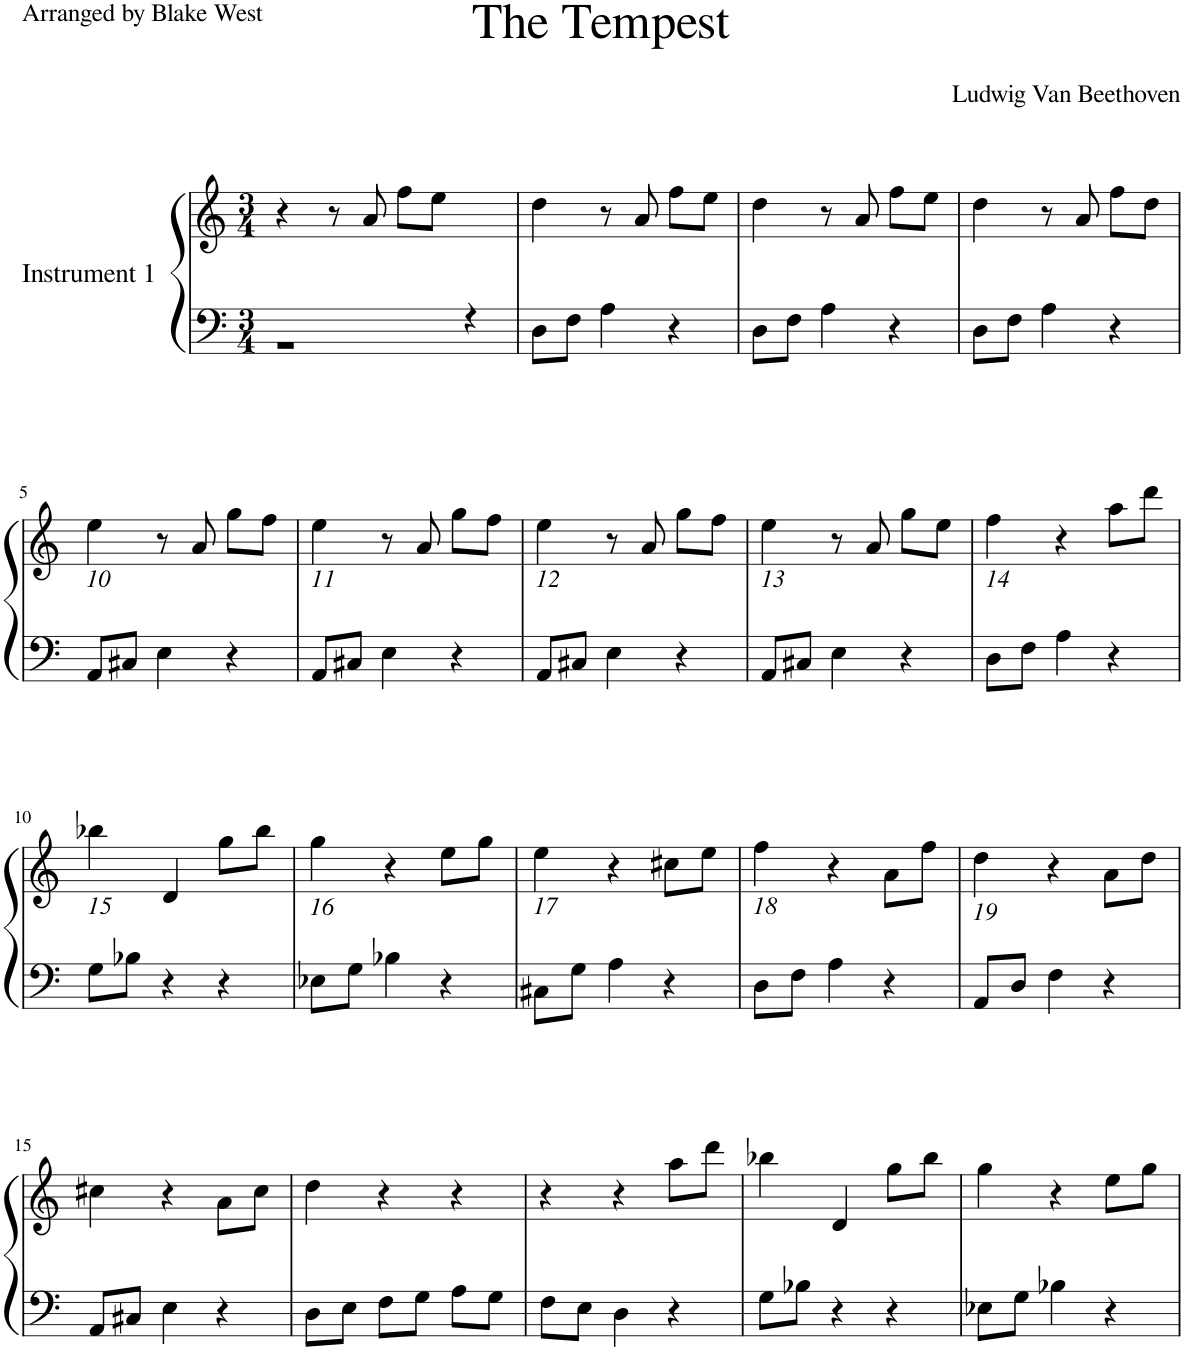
**kern	**kern
*part1	*part1
*staff2	*staff1
*I"Instrument 1	*
*clefF4	*clefG2
*k[]	*k[]
*M3/4	*M3/4
=1	=1
*^	*
2.ryy	2.r	4r
.	.	8r
.	.	8a/
.	.	8ff\L
.	.	8ee\J
4r	4ryy	4ryy
*v	*v	*
=2	=2
8D\L	4dd\
4r	.
.	8r
8F\J	8a/
4A\	8ff\L
.	8ee\J
4r	4ryy
=3	=3
8D\L	4dd\
8F\J	.
4A\	8r
.	8a/
4r	8ff\L
.	8ee\J
=4	=4
8D\L	4dd\
8F\J	.
4A\	8r
.	8a/
4r	8ff\L
.	8dd\J
!!LO:LB:g=z
=5	=5
!	!LO:TX:b:i:t=10
8AA/L	4ee\
8C#X/J	.
4E\	8r
.	8a/
4r	8gg\L
.	8ff\J
=6	=6
!	!LO:TX:b:i:t=11
8AA/L	4ee\
8C#X/J	.
4E\	8r
.	8a/
4r	8gg\L
.	8ff\J
=7	=7
!	!LO:TX:b:i:t=12
8AA/L	4ee\
8C#X/J	.
4E\	8r
.	8a/
4r	8gg\L
.	8ff\J
=8	=8
!	!LO:TX:b:i:t=13
8AA/L	4ee\
8C#X/J	.
4E\	8r
.	8a/
4r	8gg\L
.	8ee\J
=9	=9
!	!LO:TX:b:i:t=14
8D\L	4ff\
8F\J	.
4A\	4r
4r	8aa\L
.	8ddd\J
!!LO:LB:g=z
=10	=10
!	!LO:TX:b:i:t=15
8G\L	4bb-X\
8B-X\J	.
4r	4d/
4r	8gg\L
.	8bb-\J
=11	=11
!	!LO:TX:b:i:t=16
8E-X\L	4gg\
8G\J	.
4B-X\	4r
4r	8ee\L
.	8gg\J
=12	=12
!	!LO:TX:b:i:t=17
8C#X\L	4ee\
8G\J	.
4A\	4r
4r	8cc#X\L
.	8ee\J
=13	=13
!	!LO:TX:b:i:t=18
8D\L	4ff\
8F\J	.
4A\	4r
4r	8a\L
.	8ff\J
=14	=14
!	!LO:TX:b:i:t=19
8AA/L	4dd\
8D/J	.
4F\	4r
4r	8a\L
.	8dd\J
!!LO:LB:g=z
=15	=15
8AA/L	4cc#X\
8C#X/J	.
4E\	4r
4r	8a\L
.	8cc#\J
=16	=16
8D\L	4dd\
8E\J	.
8F\L	4r
8G\J	.
8A\L	4r
8G\J	.
=17	=17
8F\L	4r
8E\J	.
4D\	4r
4r	8aa\L
.	8ddd\J
=18	=18
8G\L	4bb-X\
8B-X\J	.
4r	4d/
4r	8gg\L
.	8bb-\J
=19	=19
8E-X\L	4gg\
8G\J	.
4B-X\	4r
4r	8ee\L
.	8gg\J
=	=
*-	*-
